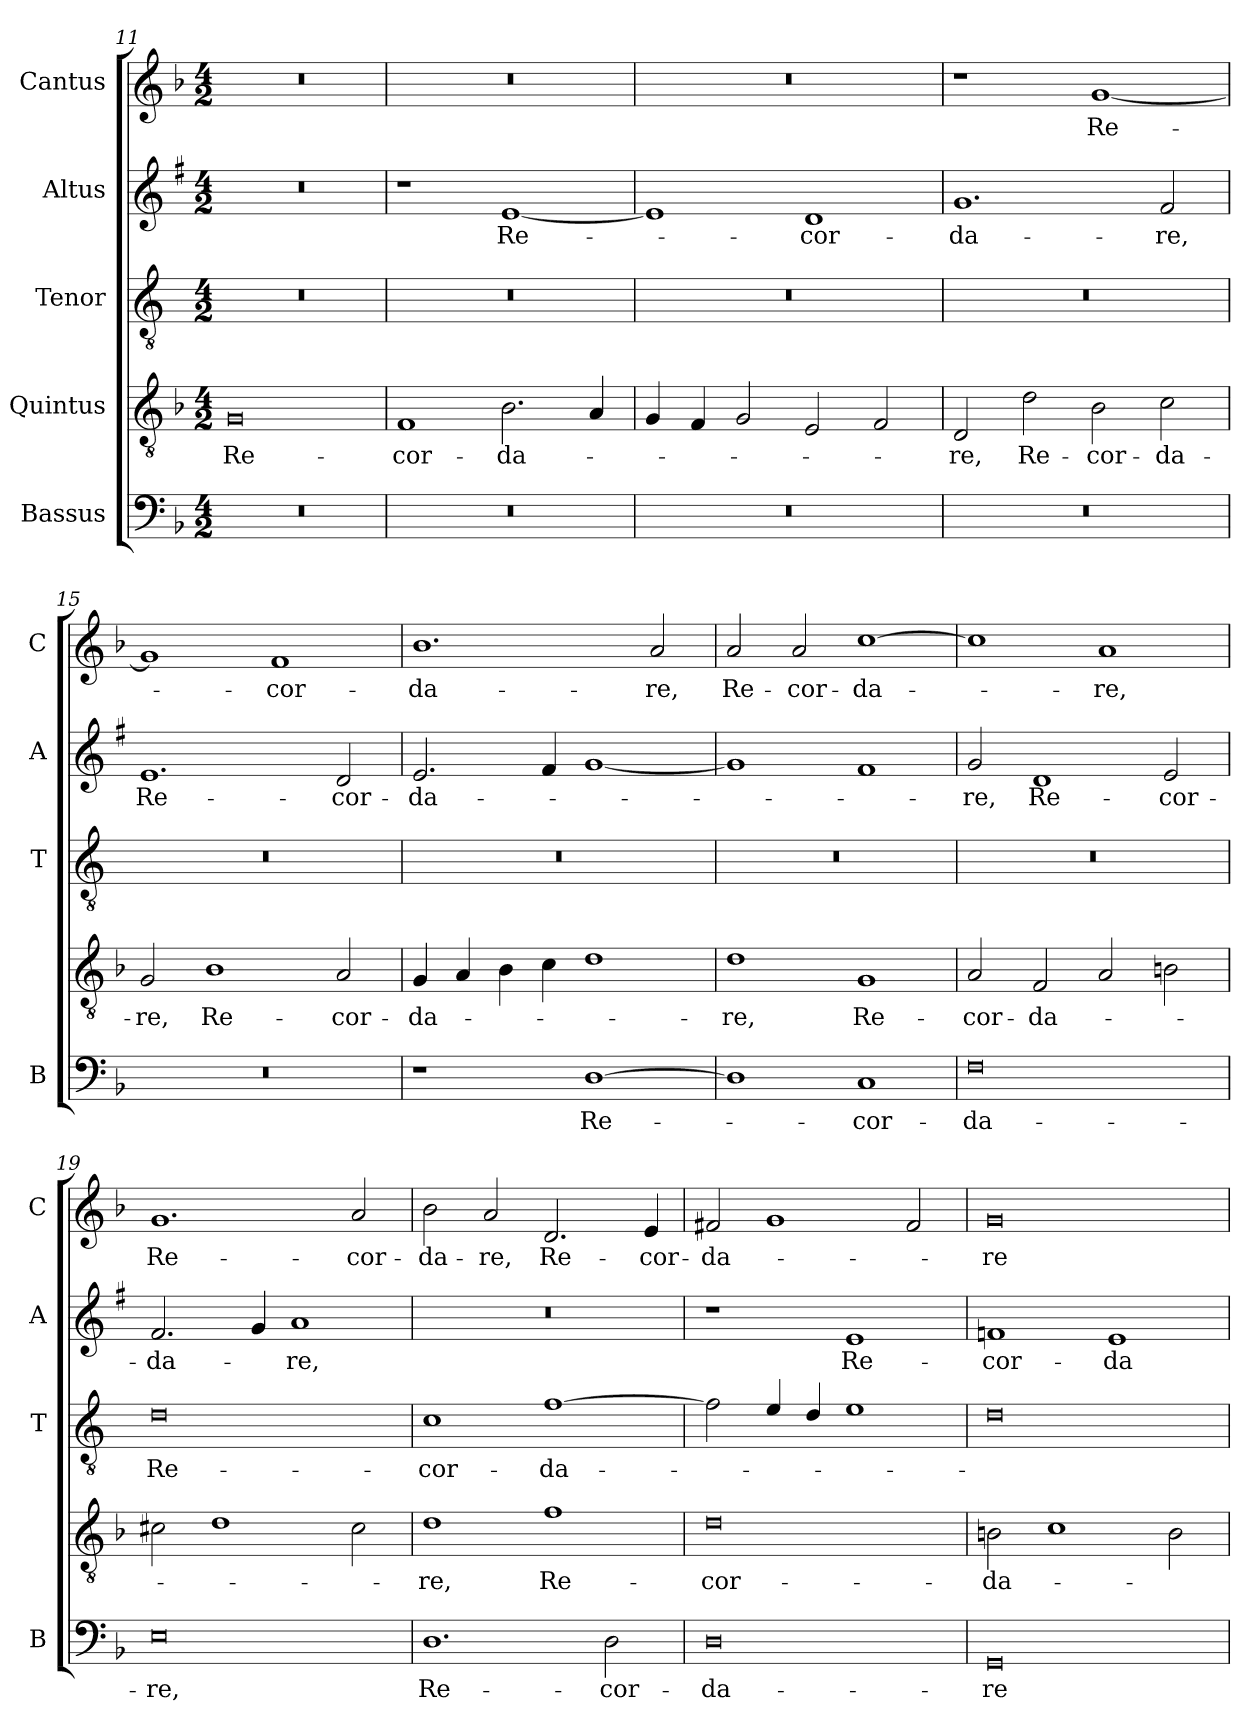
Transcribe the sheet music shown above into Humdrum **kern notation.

**kern	**text	**kern	**text	**kern	**text	**kern	**text	**kern	**text
*part5	*part5	*part4	*part4	*part3	*part3	*part2	*part2	*part1	*part1
*staff5	*staff5	*staff4	*staff4	*staff3	*staff3	*staff2	*staff2	*staff1	*staff1
*I"Bassus	*	*I"Quintus	*	*I"Tenor	*	*I"Altus	*	*I"Cantus	*
*I'B	*	*	*	*I'T	*	*I'A	*	*I'C	*
*clefF4	*	*clefGv2	*	*clefGv2	*	*clefG2	*	*clefG2	*
*	*	*	*	*ITrd4c7	*	*ITrd1c2	*	*	*
*k[b-]	*	*k[b-]	*	*k[b-]	*	*k[b-]	*	*k[b-]	*
*F:	*	*F:	*	*F:	*	*F:	*	*F:	*
*M4/2	*	*M4/2	*	*M4/2	*	*M4/2	*	*M4/2	*
=11	=11	=11	=11	=11	=11	=11	=11	=11	=11
!	!	!	!LO:LY:b	!	!	!	!	!	!
0r	.	0G	Re-	0r	.	0r	.	0r	.
=12	=12	=12	=12	=12	=12	=12	=12	=12	=12
!	!	!	!LO:LY:b	!	!	!	!	!	!
0r	.	1F	-cor-	0r	.	1r	.	0r	.
!	!	!	!LO:LY:b	!	!	!	!LO:LY:b	!	!
.	.	2.B-\	-da-	.	.	[1d	Re-	.	.
.	.	4A/	.	.	.	.	.	.	.
=13	=13	=13	=13	=13	=13	=13	=13	=13	=13
0r	.	4G/	.	0r	.	1d]	.	0r	.
.	.	4F/	.	.	.	.	.	.	.
.	.	2G/	.	.	.	.	.	.	.
!	!	!	!	!	!	!	!LO:LY:b	!	!
.	.	2E/	.	.	.	1c	-cor-	.	.
.	.	2F/	.	.	.	.	.	.	.
!!LO:PB:g=z
=14	=14	=14	=14	=14	=14	=14	=14	=14	=14
!	!	!	!LO:LY:b	!	!	!	!LO:LY:b	!	!
0r	.	2D/	-re,	0r	.	1.f	-da-	1r	.
!	!	!	!LO:LY:b	!	!	!	!	!	!
.	.	2d\	Re-	.	.	.	.	.	.
!	!	!	!LO:LY:b	!	!	!	!	!	!LO:LY:b
.	.	2B-\	-cor-	.	.	.	.	[1g	Re-
!	!	!	!LO:LY:b	!	!	!	!LO:LY:b	!	!
.	.	2c\	-da-	.	.	2e/	-re,	.	.
=15	=15	=15	=15	=15	=15	=15	=15	=15	=15
!	!	!	!LO:LY:b	!	!	!	!LO:LY:b	!	!
0r	.	2G/	-re,	0r	.	1.d	Re-	1g]	.
!	!	!	!LO:LY:b	!	!	!	!	!	!
.	.	1B-	Re-	.	.	.	.	.	.
!	!	!	!	!	!	!	!	!	!LO:LY:b
.	.	.	.	.	.	.	.	1f	-cor-
!	!	!	!LO:LY:b	!	!	!	!LO:LY:b	!	!
.	.	2A/	-cor-	.	.	2c/	-cor-	.	.
=16	=16	=16	=16	=16	=16	=16	=16	=16	=16
!	!	!	!LO:LY:b	!	!	!	!LO:LY:b	!	!LO:LY:b
1r	.	4G/	-da-	0r	.	2.d/	-da-	1.b-	-da-
.	.	4A/	.	.	.	.	.	.	.
.	.	4B-\	.	.	.	.	.	.	.
.	.	4c\	.	.	.	4e/	.	.	.
!	!LO:LY:b	!	!	!	!	!	!	!	!
[1D	Re-	1d	.	.	.	[1f	.	.	.
!	!	!	!	!	!	!	!	!	!LO:LY:b
.	.	.	.	.	.	.	.	2a/	-re,
=17	=17	=17	=17	=17	=17	=17	=17	=17	=17
!	!	!	!LO:LY:b	!	!	!	!	!	!LO:LY:b
1D]	.	1d	-re,	0r	.	1f]	.	2a/	Re-
!	!	!	!	!	!	!	!	!	!LO:LY:b
.	.	.	.	.	.	.	.	2a/	-cor-
!	!LO:LY:b	!	!LO:LY:b	!	!	!	!	!	!LO:LY:b
1C	-cor-	1G	Re-	.	.	1e	.	[1cc	-da-
=18	=18	=18	=18	=18	=18	=18	=18	=18	=18
!	!LO:LY:b	!	!LO:LY:b	!	!	!	!LO:LY:b	!	!
0F	-da-	2A/	-cor-	0r	.	2f/	-re,	1cc]	.
!	!	!	!LO:LY:b	!	!	!	!LO:LY:b	!	!
.	.	2F/	-da-	.	.	1c	Re-	.	.
!	!	!	!	!	!	!	!	!	!LO:LY:b
.	.	2A/	.	.	.	.	.	1a	-re,
!	!	!	!	!	!	!	!LO:LY:b	!	!
.	.	2Bn\	.	.	.	2d/	-cor-	.	.
=19	=19	=19	=19	=19	=19	=19	=19	=19	=19
!	!LO:LY:b	!	!	!	!LO:LY:b	!	!LO:LY:b	!	!LO:LY:b
0E	-re,	2c#X\	.	0G	Re-	2.e/	-da-	1.g	Re-
.	.	1d	.	.	.	.	.	.	.
.	.	.	.	.	.	4f/	.	.	.
!	!	!	!	!	!	!	!LO:LY:b	!	!
.	.	.	.	.	.	1g	-re,	.	.
!	!	!	!	!	!	!	!	!	!LO:LY:b
.	.	2c#\	.	.	.	.	.	2a/	-cor-
=20	=20	=20	=20	=20	=20	=20	=20	=20	=20
!	!LO:LY:b	!	!LO:LY:b	!	!LO:LY:b	!	!	!	!LO:LY:b
1.D	Re-	1d	-re,	1F	-cor-	0r	.	2b-\	-da-
!	!	!	!	!	!	!	!	!	!LO:LY:b
.	.	.	.	.	.	.	.	2a/	-re,
!	!	!	!LO:LY:b	!	!LO:LY:b	!	!	!	!LO:LY:b
.	.	1f	Re-	[1B-	-da-	.	.	2.d/	Re-
!	!LO:LY:b	!	!	!	!	!	!	!	!
2D\	-cor-	.	.	.	.	.	.	.	.
!	!	!	!	!	!	!	!	!	!LO:LY:b
.	.	.	.	.	.	.	.	4e/	-cor-
!!LO:LB:g=z
=21	=21	=21	=21	=21	=21	=21	=21	=21	=21
!	!LO:LY:b	!	!LO:LY:b	!	!	!	!	!	!LO:LY:b
0D	-da-	0d	-cor-	2B-\]	.	1r	.	2f#X/	-da-
.	.	.	.	4A/	.	.	.	1g	.
.	.	.	.	4G/	.	.	.	.	.
!	!	!	!	!	!	!	!LO:LY:b	!	!
.	.	.	.	1A	.	1d	Re-	.	.
.	.	.	.	.	.	.	.	2f#/	.
=22	=22	=22	=22	=22	=22	=22	=22	=22	=22
!	!LO:LY:b	!	!LO:LY:b	!	!	!	!LO:LY:b	!	!LO:LY:b
0GG	-re	2Bn\	-da-	0G	.	1e-X	-cor-	0g	-re
.	.	1c	.	.	.	.	.	.	.
!	!	!	!	!	!	!	!LO:LY:b	!	!
.	.	.	.	.	.	1d	-da-	.	.
.	.	2B\	.	.	.	.	.	.	.
=	=	=	=	=	=	=	=	=	=
*-	*-	*-	*-	*-	*-	*-	*-	*-	*-
